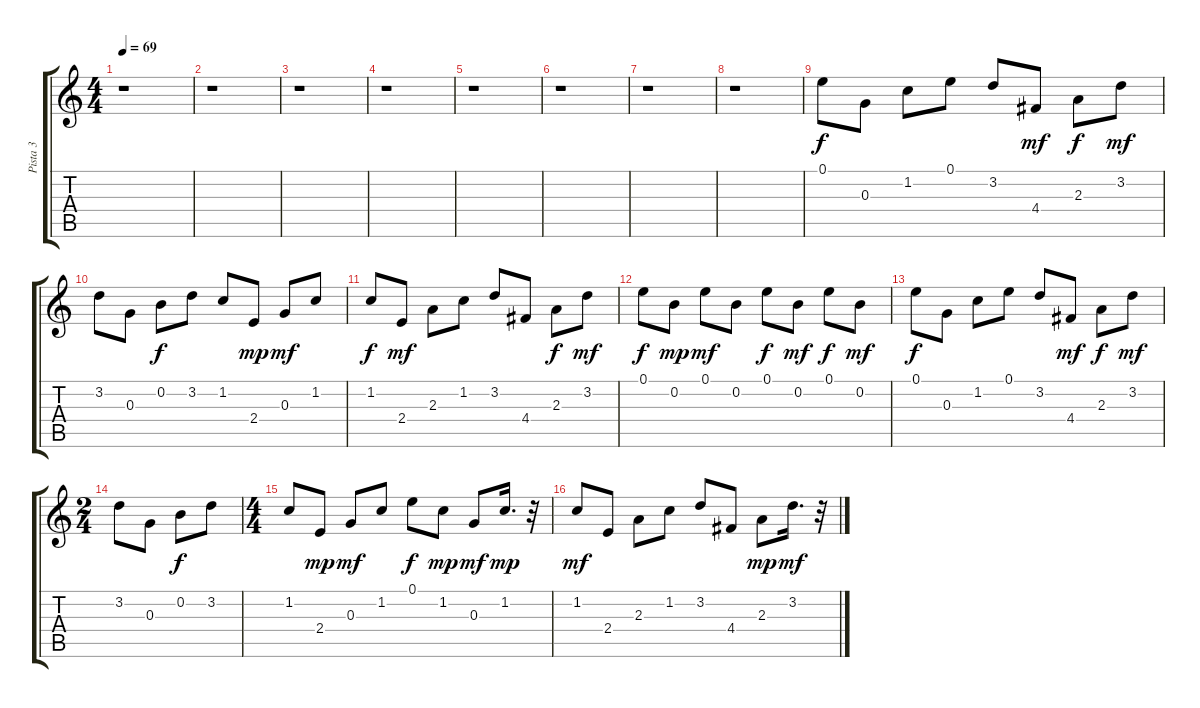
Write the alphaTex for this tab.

\track ("Pista 3" "Pista 3") {instrument electricguitarclean}
\staff {score tabs}
\tuning (E4 B3 G3 D3 A2 E2) {hide}
\ts (4 4)
\tempo 69
\clef g2
\ks c
r.1{dy f} |
r.1 |
r.1 |
r.1 |
r.1 |
r.1 |
r.1 |
r.1 |
0.1.8 0.3.8 1.2.8 0.1.8 3.2.8 4.4.8{dy mf} 2.3.8{dy f} 3.2.8{dy mf} |
3.2.8 0.3.8 0.2.8{dy f} 3.2.8 1.2.8 2.4.8{dy mp} 0.3.8{dy mf} 1.2.8 |
1.2.8{dy f} 2.4.8{dy mf} 2.3.8 1.2.8 3.2.8 4.4.8 2.3.8{dy f} 3.2.8{dy mf} |
0.1.8{dy f} 0.2.8{dy mp} 0.1.8{dy mf} 0.2.8 0.1.8{dy f} 0.2.8{dy mf} 0.1.8{dy f} 0.2.8{dy mf} |
0.1.8{dy f} 0.3.8 1.2.8 0.1.8 3.2.8 4.4.8{dy mf} 2.3.8{dy f} 3.2.8{dy mf} |
\ts (2 4)
3.2.8 0.3.8 0.2.8{dy f} 3.2.8 |
\ts (4 4)
1.2.8 2.4.8{dy mp} 0.3.8{dy mf} 1.2.8 0.1.8{dy f} 1.2.8{dy mp} 0.3.8{dy mf} 1.2.16{d dy mp} r.32 |
1.2.8{dy mf} 2.4.8 2.3.8 1.2.8 3.2.8 4.4.8 2.3.8{dy mp} 3.2.16{d dy mf} r.32
